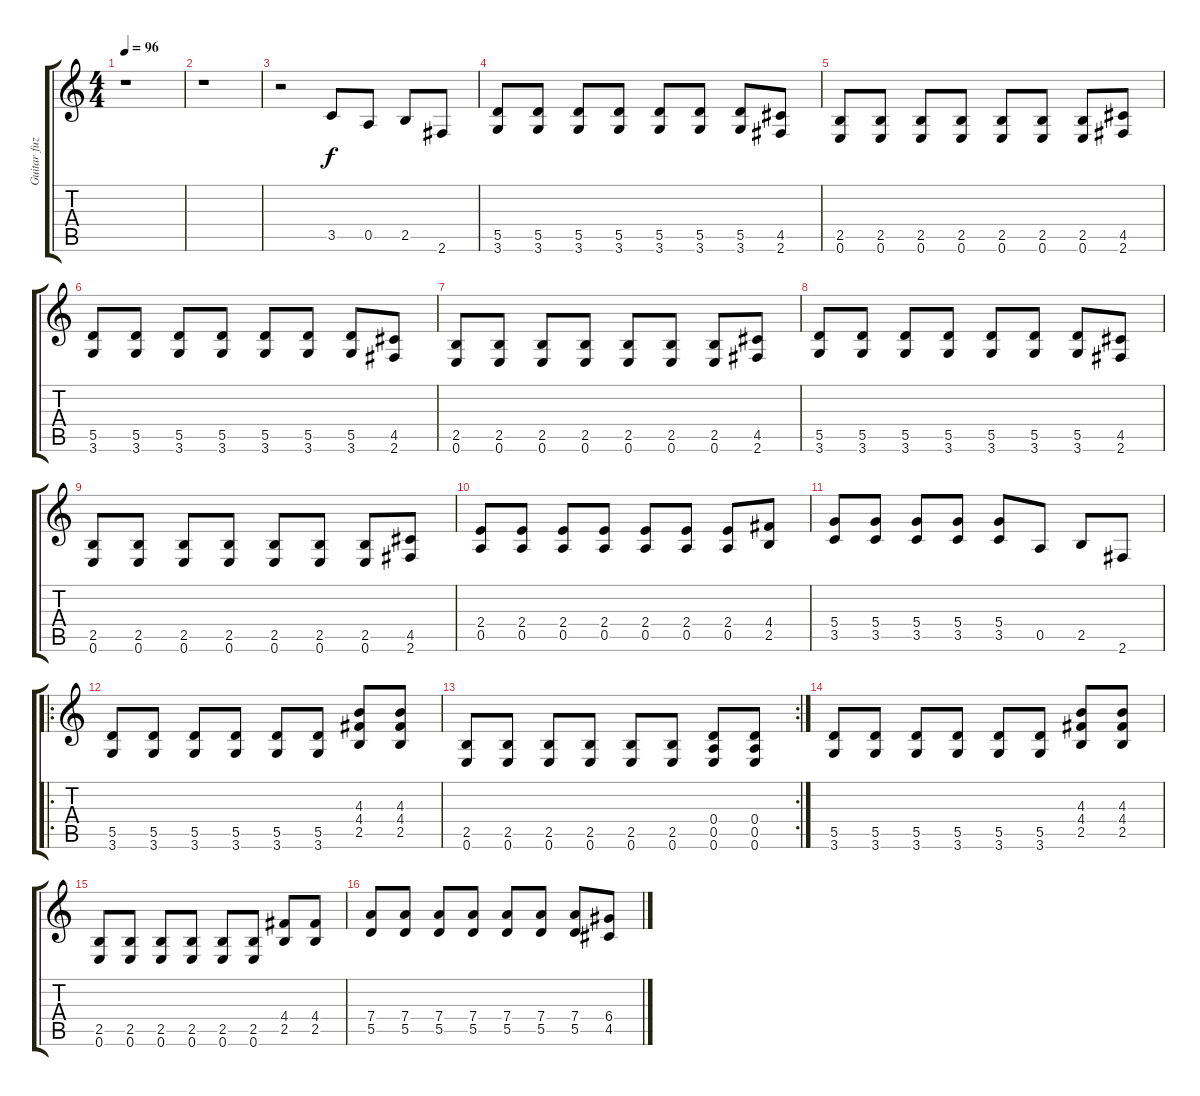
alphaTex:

\track ("Guitar fuzz" "Guitar fuz") {instrument distortionguitar}
\staff {score tabs}
\tuning (E4 B3 G3 D3 A2 E2) {hide}
\ts (4 4)
\tempo 96
\clef g2
\ks c
r.1{dy f} |
r.1 |
r.2 3.5.8 0.5.8 2.5.8 2.6.8 |
(5.5 3.6).8 (5.5 3.6).8 (5.5 3.6).8 (5.5 3.6).8 (5.5 3.6).8 (5.5 3.6).8 (5.5 3.6).8 (4.5 2.6).8 |
(2.5 0.6).8 (2.5 0.6).8 (2.5 0.6).8 (2.5 0.6).8 (2.5 0.6).8 (2.5 0.6).8 (2.5 0.6).8 (4.5 2.6).8 |
(5.5 3.6).8 (5.5 3.6).8 (5.5 3.6).8 (5.5 3.6).8 (5.5 3.6).8 (5.5 3.6).8 (5.5 3.6).8 (4.5 2.6).8 |
(2.5 0.6).8 (2.5 0.6).8 (2.5 0.6).8 (2.5 0.6).8 (2.5 0.6).8 (2.5 0.6).8 (2.5 0.6).8 (4.5 2.6).8 |
(5.5 3.6).8 (5.5 3.6).8 (5.5 3.6).8 (5.5 3.6).8 (5.5 3.6).8 (5.5 3.6).8 (5.5 3.6).8 (4.5 2.6).8 |
(2.5 0.6).8 (2.5 0.6).8 (2.5 0.6).8 (2.5 0.6).8 (2.5 0.6).8 (2.5 0.6).8 (2.5 0.6).8 (4.5 2.6).8 |
(2.4 0.5).8 (2.4 0.5).8 (2.4 0.5).8 (2.4 0.5).8 (2.4 0.5).8 (2.4 0.5).8 (2.4 0.5).8 (4.4 2.5).8 |
(5.4 3.5).8 (5.4 3.5).8 (5.4 3.5).8 (5.4 3.5).8 (5.4 3.5).8 0.5.8 2.5.8 2.6.8 |
\ro
(5.5 3.6).8 (5.5 3.6).8 (5.5 3.6).8 (5.5 3.6).8 (5.5 3.6).8 (5.5 3.6).8 (4.3 4.4 2.5).8 (4.3 4.4 2.5).8 |
\rc 2
(2.5 0.6).8 (2.5 0.6).8 (2.5 0.6).8 (2.5 0.6).8 (2.5 0.6).8 (2.5 0.6).8 (0.4 0.5 0.6).8 (0.4 0.5 0.6).8 |
(5.5 3.6).8 (5.5 3.6).8 (5.5 3.6).8 (5.5 3.6).8 (5.5 3.6).8 (5.5 3.6).8 (4.3 4.4 2.5).8 (4.3 4.4 2.5).8 |
(2.5 0.6).8 (2.5 0.6).8 (2.5 0.6).8 (2.5 0.6).8 (2.5 0.6).8 (2.5 0.6).8 (4.4 2.5).8 (4.4 2.5).8 |
(7.4 5.5).8 (7.4 5.5).8 (7.4 5.5).8 (7.4 5.5).8 (7.4 5.5).8 (7.4 5.5).8 (7.4 5.5).8 (6.4 4.5).8
